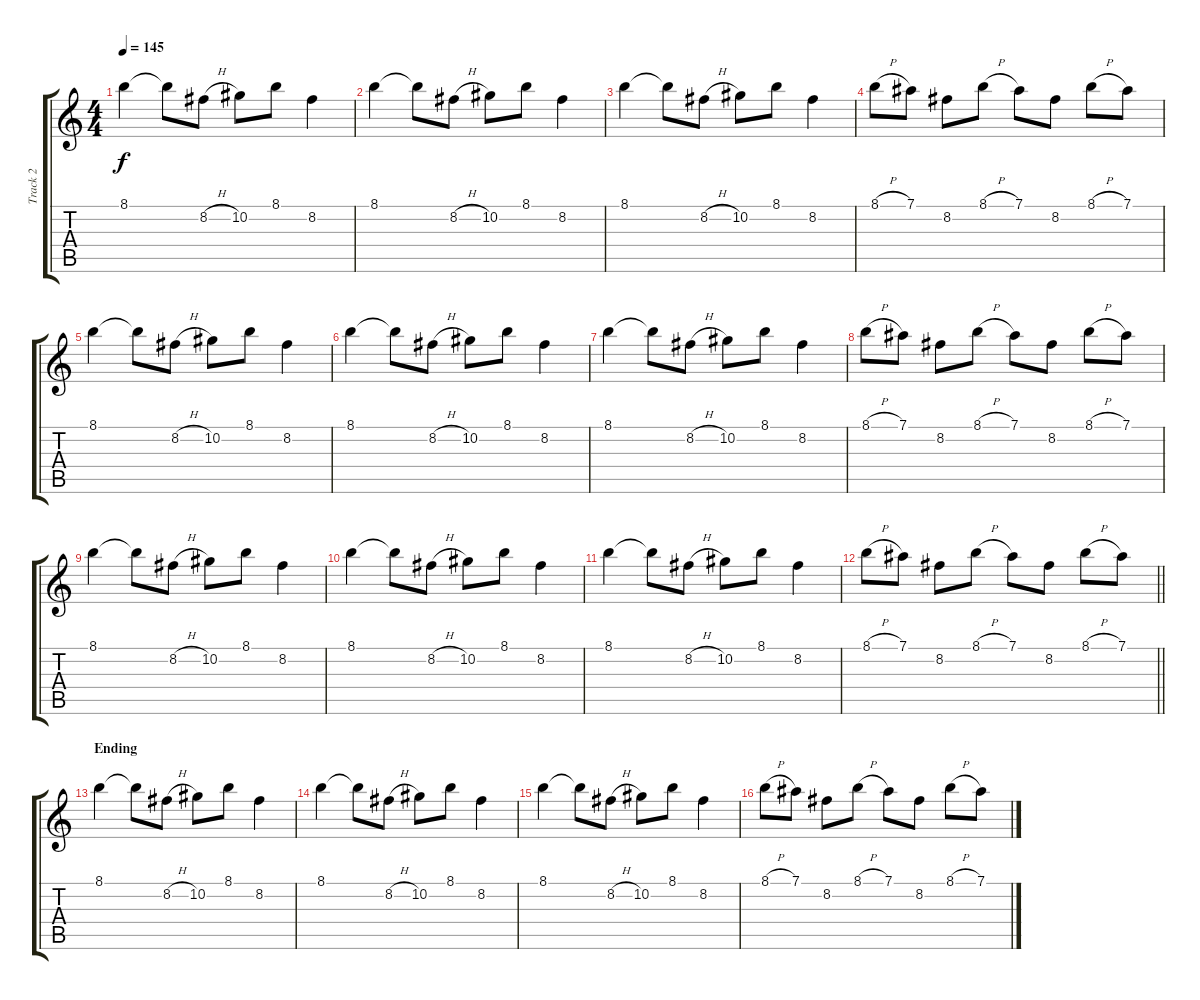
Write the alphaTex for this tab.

\track ("Track 2" "Track 2") {instrument electricguitarclean}
\staff {score tabs}
\tuning (Eb4 Bb3 Gb3 Db3 Ab2 Eb2) {hide}
\ts (4 4)
\tempo 145
\clef g2
\ks c
8.1.4{dy f} 8.1{t}.8 8.2{h}.8 10.2.8 8.1.8 8.2.4 |
8.1.4 8.1{t}.8 8.2{h}.8 10.2.8 8.1.8 8.2.4 |
8.1.4 8.1{t}.8 8.2{h}.8 10.2.8 8.1.8 8.2.4 |
8.1{h}.8 7.1.8 8.2.8 8.1{h}.8 7.1.8 8.2.8 8.1{h}.8 7.1.8 |
8.1.4 8.1{t}.8 8.2{h}.8 10.2.8 8.1.8 8.2.4 |
8.1.4 8.1{t}.8 8.2{h}.8 10.2.8 8.1.8 8.2.4 |
8.1.4 8.1{t}.8 8.2{h}.8 10.2.8 8.1.8 8.2.4 |
8.1{h}.8 7.1.8 8.2.8 8.1{h}.8 7.1.8 8.2.8 8.1{h}.8 7.1.8 |
8.1.4 8.1{t}.8 8.2{h}.8 10.2.8 8.1.8 8.2.4 |
8.1.4 8.1{t}.8 8.2{h}.8 10.2.8 8.1.8 8.2.4 |
8.1.4 8.1{t}.8 8.2{h}.8 10.2.8 8.1.8 8.2.4 |
\barLineRight lightlight
8.1{h}.8 7.1.8 8.2.8 8.1{h}.8 7.1.8 8.2.8 8.1{h}.8 7.1.8 |
\section ("" "Ending")
8.1.4 8.1{t}.8 8.2{h}.8 10.2.8 8.1.8 8.2.4 |
8.1.4 8.1{t}.8 8.2{h}.8 10.2.8 8.1.8 8.2.4 |
8.1.4 8.1{t}.8 8.2{h}.8 10.2.8 8.1.8 8.2.4 |
8.1{h}.8 7.1.8 8.2.8 8.1{h}.8 7.1.8 8.2.8 8.1{h}.8 7.1.8
